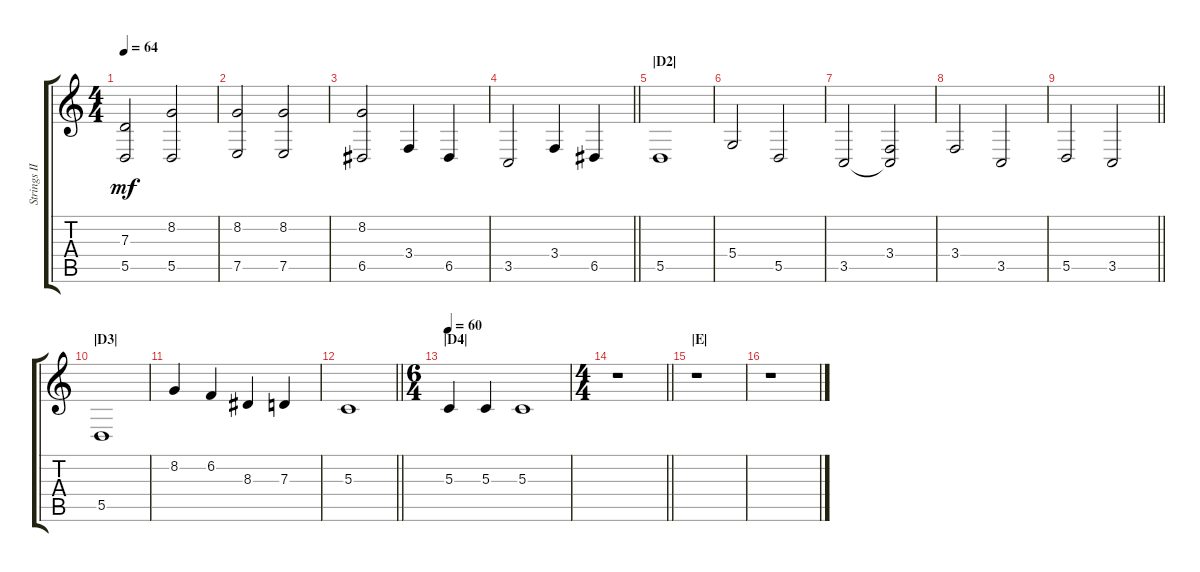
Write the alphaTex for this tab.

\track ("Strings II" "Strings II") {instrument stringensemble1}
\staff {score tabs}
\tuning (E4 B3 G3 D3 A2 E2) {hide}
\ts (4 4)
\tempo 64
\clef g2
\ks c
(7.3 5.5).2{dy mf} (8.2 5.5).2 |
(8.2 7.5).2 (8.2 7.5).2 |
(8.2 6.5).2 3.4.4 6.5.4 |
\barLineRight lightlight
3.5.2 3.4.4 6.5.4 |
\section ("" "|D2|")
5.5.1 |
5.4.2 5.5.2 |
3.5.2 (3.4 3.5{t}).2 |
3.4.2 3.5.2 |
\barLineRight lightlight
5.5.2 3.5.2 |
\section ("" "|D3|")
5.5.1 |
8.2.4 6.2.4 8.3.4 7.3.4 |
\barLineRight lightlight
5.3.1 |
\ts (6 4)
\section ("" "|D4|")
\tempo 60
5.3.4{volume 14} 5.3.4 5.3.1{volume 5} |
\ts (4 4)
\barLineRight lightlight
r.1 |
\section ("" "|E|")
r.1 |
r.1
